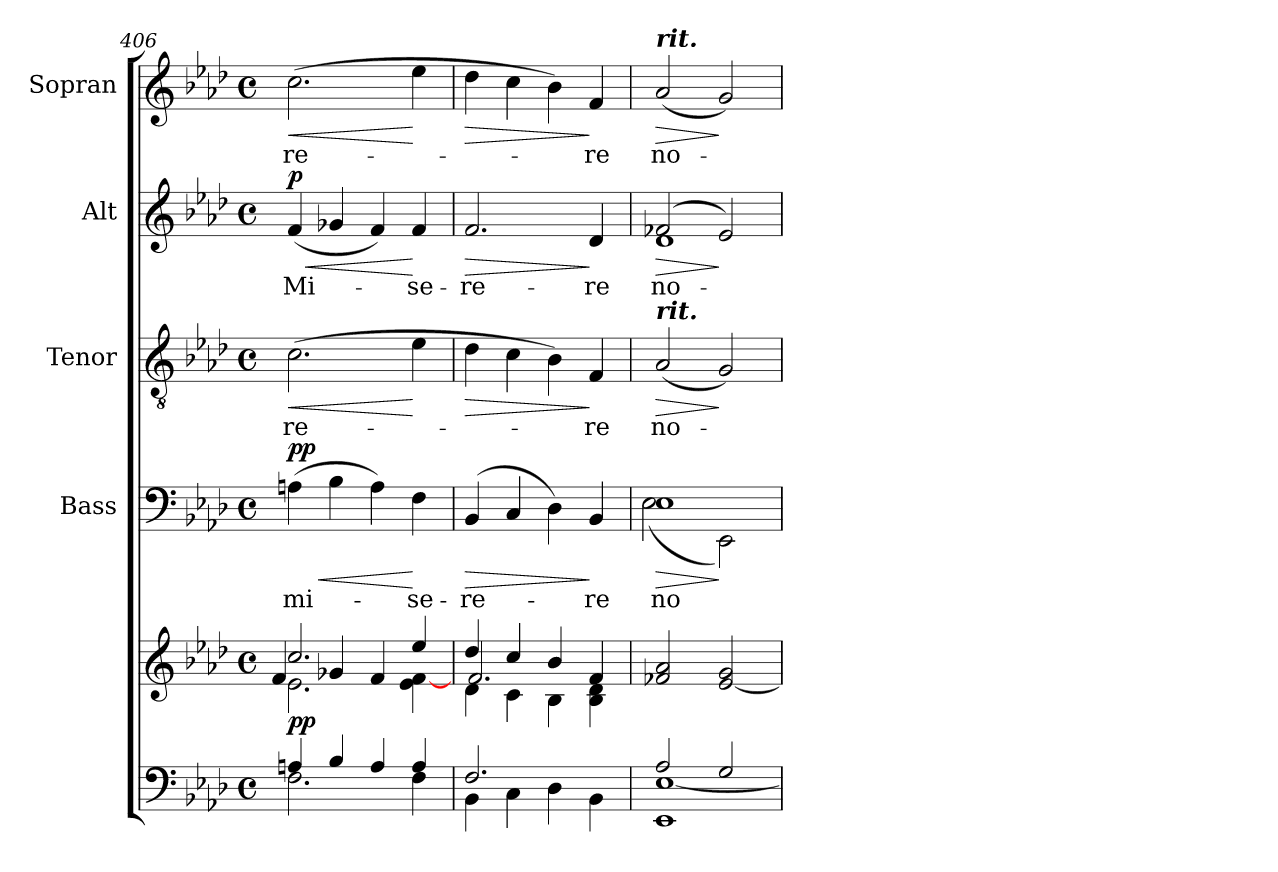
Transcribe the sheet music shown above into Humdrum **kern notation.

**kern	**kern	**dynam	**kern	**text	**dynam	**kern	**text	**dynam	**kern	**text	**dynam	**kern	**text	**dynam
*part5	*part5	*part5	*part4	*part4	*part4	*part3	*part3	*part3	*part2	*part2	*part2	*part1	*part1	*part1
*staff6	*staff5	*staff5/6	*staff4	*staff4	*staff4	*staff3	*staff3	*staff3	*staff2	*staff2	*staff2	*staff1	*staff1	*staff1
*	*	*	*I"Bass	*	*	*I"Tenor	*	*	*I"Alt	*	*	*I"Sopran	*	*
*	*	*	*I'B.	*	*	*I'T.	*	*	*I'A.	*	*	*I'S.	*	*
*clefF4	*clefG2	*	*clefF4	*	*	*clefGv2	*	*	*clefG2	*	*	*clefG2	*	*
*k[b-e-a-d-]	*k[b-e-a-d-]	*	*k[b-e-a-d-]	*	*	*k[b-e-a-d-]	*	*	*k[b-e-a-d-]	*	*	*k[b-e-a-d-]	*	*
*A-:	*A-:	*	*A-:	*	*	*A-:	*	*	*A-:	*	*	*A-:	*	*
*M4/4	*M4/4	*	*M4/4	*	*	*M4/4	*	*	*M4/4	*	*	*M4/4	*	*
*met(c)	*met(c)	*	*met(c)	*	*	*met(c)	*	*	*met(c)	*	*	*met(c)	*	*
=406	=406	=406	=406	=406	=406	=406	=406	=406	=406	=406	=406	=406	=406	=406
*^	*^	*	*	*	*	*	*	*	*	*	*	*	*	*
*	*	*	*^	*	*	*	*	*	*	*	*	*	*	*	*	*
!	!	!	!	!	!LO:DY:b	!	!LO:LY:b	!LO:HP:b	!	!LO:LY:b	!LO:HP:b	!	!LO:LY:b	!LO:HP:b	!	!LO:LY:b	!LO:HP:b
!	!	!	!	!	!	!	!	!LO:DY:n=1:a	!	!	!	!	!	!LO:DY:n=1:a	!	!	!
4An/	2.F\	2.cc/	2.e-\	4f/	pp	(>4An\	mi-	< pp	(>2.c\	-re-	<	(<4f/	Mi-	< p	(>2.cc\	-re-	<
4B-/	.	.	.	4g-X/	.	4B-\	.	.	.	.	.	4g-X/	.	.	.	.	.
4A/	.	.	.	4f/	.	4A\)	.	.	.	.	.	4f/)	.	.	.	.	.
!	!	!	!	!	!	!	!LO:LY:b	!	!	!	!	!	!LO:LY:b	!	!	!	!
4A/	4F\	4ee-/	4e-\ [<4f\	4ryy	.	4F\	-se-	[	4e-\	.	[	4f/	-se-	[	4ee-\	.	[
=407	=407	=407	=407	=407	=407	=407	=407	=407	=407	=407	=407	=407	=407	=407	=407	=407	=407
!	!	!	!	!	!	!	!LO:LY:b	!LO:HP:b	!	!	!LO:HP:b	!	!LO:LY:b	!LO:HP:b	!	!	!LO:HP:b
2.F/	4BB-\	4dd-/	4d-\	2.f/	.	(<4BB-/	-re-	>	4d-\	.	>	2.f/	-re-	>	4dd-\	.	>
.	4C\	4cc/	4c\	.	.	4C/	.	.	4c\	.	.	.	.	.	4cc\	.	.
.	4D-\	4b-/	4B-\	.	.	4D-\)	.	.	4B-\)	.	.	.	.	.	4b-\)	.	.
!	!	!	!	!	!	!	!LO:LY:b	!	!	!LO:LY:b	!	!	!LO:LY:b	!	!	!LO:LY:b	!
4ryy	4BB-\	4f/	4B-\ 4d-\	4ryy	.	4BB-/	-re	]	4F/	-re	]	4d-/	-re	]	4f/	-re	]
!!LO:PB:g=z
=408	=408	=408	=408	=408	=408	=408	=408	=408	=408	=408	=408	=408	=408	=408	=408	=408	=408
!	!	!	!	!	!	!	!	!	!	!	!	!	!	!	!LO:TX:a:Bi:t=rit.	!	!
!	!	!	!	!	!	!	!	!	!	!	!	!LO:TX:a:Bi:t=rit.	!	!	!	!	!
!	!	!	!	!	!	!	!	!	!LO:TX:a:Bi:t=rit.	!	!	!	!	!	!	!	!
!	!	!	!	!	!	!LO:TX:a:Bi:t=rit.	!	!	!	!	!	!	!	!	!	!	!
!	!	!LO:TX:b:Bi:t=rit.	!	!	!	!	!	!	!	!	!	!	!	!	!	!	!
!	!	!	!	!	!	!	!LO:LY:b	!LO:HP:b	!	!LO:LY:b	!LO:HP:b	!	!LO:LY:b	!LO:HP:b	!	!LO:LY:b	!LO:HP:b
*	*	*v	*v	*v	*	*^	*	*	*	*	*	*^	*	*	*	*	*
2A-/	1EE- [<1E-	2f-X/ 2a-/	.	1E-	(<2E-\	no-	>	(<2A-/	no-	>	(2f-X/	1d-	no-	>	(<2a-/	no-	>
2G/	.	[2e-/ 2g/	.	.	2EE-\)	.	]	2G/)	.	]	2e-/)	.	.	]	2g/)	.	]
*v	*v	*	*	*v	*v	*	*	*	*	*	*v	*v	*	*	*	*	*
=	=	=	=	=	=	=	=	=	=	=	=	=	=	=
*-	*-	*-	*-	*-	*-	*-	*-	*-	*-	*-	*-	*-	*-	*-
